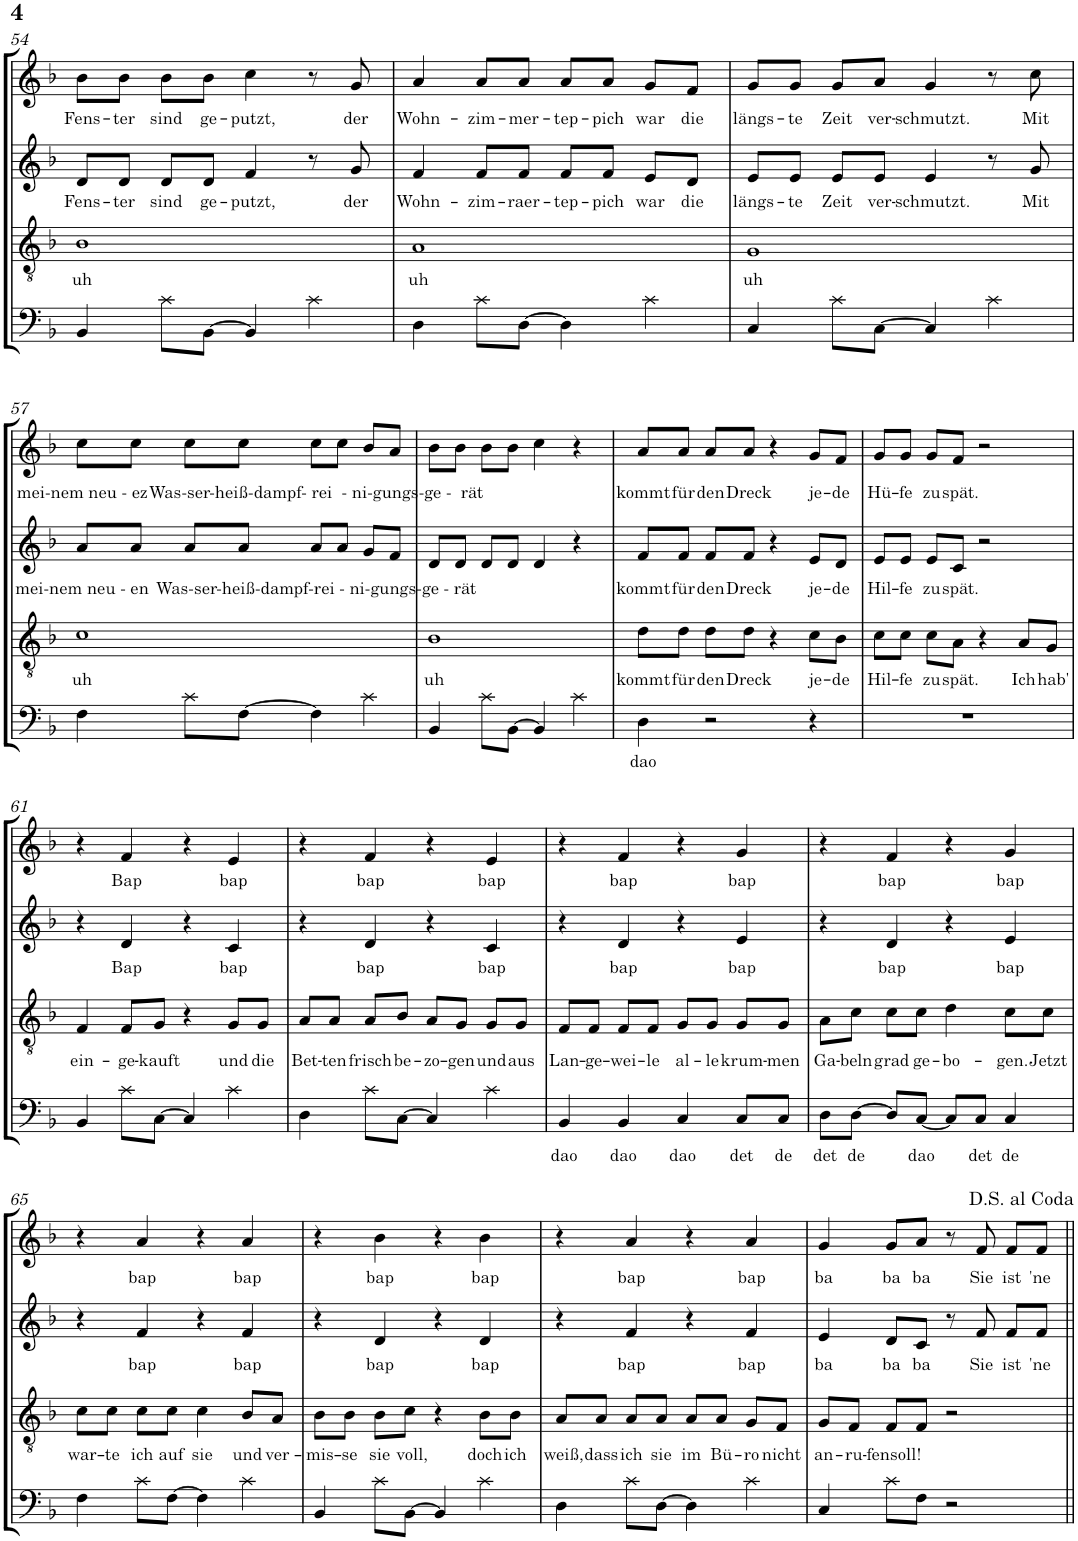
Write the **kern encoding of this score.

**kern	**text	**kern	**text	**kern	**text	**kern	**text
*part4	*part4	*part3	*part3	*part2	*part2	*part1	*part1
*staff4	*staff4	*staff3	*staff3	*staff2	*staff2	*staff1	*staff1
*I"ßass	*	*I"Tenor	*	*I"Alt	*	*I"Sopran	*
!!LO:PB:g=z
*clefF4	*	*clefGv2	*	*clefG2	*	*clefG2	*
*k[b-]	*	*k[b-]	*	*k[b-]	*	*k[b-]	*
*M4/4	*	*M4/4	*	*M4/4	*	*M4/4	*
=54	=54	=54	=54	=54	=54	=54	=54
!	!	!	!LO:LY:b	!	!LO:LY:b	!	!LO:LY:b
4BB-/	.	1B-	uh	8d/L	Fens-	8b-\L	Fens-
!	!	!	!	!	!LO:LY:b	!	!LO:LY:b
.	.	.	.	8d/J	ter	8b-\J	ter
!	!	!	!	!	!LO:LY:b	!	!LO:LY:b
8c\L	.	.	.	8d/L	sind	8b-\L	sind
!	!	!	!	!	!LO:LY:b	!	!LO:LY:b
[8BB-\J	.	.	.	8d/J	ge-	8b-\J	ge-
!	!	!	!	!	!LO:LY:b	!	!LO:LY:b
4BB-/]	.	.	.	4f/	putzt,	4cc\	putzt,
4c\	.	.	.	8r	.	8r	.
!	!	!	!	!	!LO:LY:b	!	!LO:LY:b
.	.	.	.	8g/	der	8g/	der
=55	=55	=55	=55	=55	=55	=55	=55
!	!	!	!LO:LY:b	!	!LO:LY:b	!	!LO:LY:b
4D\	.	1A	uh	4f/	Wohn-	4a/	Wohn-
!	!	!	!	!	!LO:LY:b	!	!LO:LY:b
8c\L	.	.	.	8f/L	zim-	8a/L	zim-
!	!	!	!	!	!LO:LY:b	!	!LO:LY:b
[8D\J	.	.	.	8f/J	raer-	8a/J	mer-
!	!	!	!	!	!LO:LY:b	!	!LO:LY:b
4D\]	.	.	.	8f/L	tep-	8a/L	tep-
!	!	!	!	!	!LO:LY:b	!	!LO:LY:b
.	.	.	.	8f/J	pich	8a/J	pich
!	!	!	!	!	!LO:LY:b	!	!LO:LY:b
4c\	.	.	.	8e/L	war	8g/L	war
!	!	!	!	!	!LO:LY:b	!	!LO:LY:b
.	.	.	.	8d/J	die	8f/J	die
=56	=56	=56	=56	=56	=56	=56	=56
!	!	!	!LO:LY:b	!	!LO:LY:b	!	!LO:LY:b
4C/	.	1G	uh	8e/L	längs-	8g/L	längs-
!	!	!	!	!	!LO:LY:b	!	!LO:LY:b
.	.	.	.	8e/J	te	8g/J	te
!	!	!	!	!	!LO:LY:b	!	!LO:LY:b
8c\L	.	.	.	8e/L	Zeit	8g/L	Zeit
!	!	!	!	!	!LO:LY:b	!	!LO:LY:b
[8C\J	.	.	.	8e/J	ver-	8a/J	ver-
!	!	!	!	!	!LO:LY:b	!	!LO:LY:b
4C/]	.	.	.	4e/	schmutzt.	4g/	schmutzt.
4c\	.	.	.	8r	.	8r	.
!	!	!	!	!	!LO:LY:b	!	!LO:LY:b
.	.	.	.	8g/	Mit	8cc\	Mit
!!LO:LB:g=z
=57	=57	=57	=57	=57	=57	=57	=57
!	!	!	!LO:LY:b	!	!LO:LY:b	!	!LO:LY:b
4F\	.	1c	uh	8a/L	mei-nem neu - en	8cc\L	mei-nem neu - ez
.	.	.	.	8a/J	.	8cc\J	.
8c\L	.	.	.	8a/L	.	8cc\L	.
[8F\J	.	.	.	8a/J	.	8cc\J	.
!	!	!	!	!	!LO:LY:b	!	!LO:LY:b
4F\]	.	.	.	8a/L	Was-ser-heiß-dampf-rei - ni-gungs-ge - rät	8cc\L	Was-ser-heiß-dampf- rei - ni-gungs-ge - rät
.	.	.	.	8a/J	.	8cc\J	.
4c\	.	.	.	8g/L	.	8b-/L	.
.	.	.	.	8f/J	.	8a/J	.
=58	=58	=58	=58	=58	=58	=58	=58
!	!	!	!LO:LY:b	!	!	!	!
4BB-/	.	1B-	uh	8d/L	.	8b-\L	.
.	.	.	.	8d/J	.	8b-\J	.
8c\L	.	.	.	8d/L	.	8b-\L	.
[8BB-\J	.	.	.	8d/J	.	8b-\J	.
4BB-/]	.	.	.	4d/	.	4cc\	.
4c\	.	.	.	4r	.	4r	.
=59	=59	=59	=59	=59	=59	=59	=59
!	!LO:LY:b	!	!LO:LY:b	!	!LO:LY:b	!	!LO:LY:b
4D\	dao	8d\L	kommt	8f/L	kommt	8a/L	kommt
!	!	!	!LO:LY:b	!	!LO:LY:b	!	!LO:LY:b
.	.	8d\J	für	8f/J	für	8a/J	für
!	!	!	!LO:LY:b	!	!LO:LY:b	!	!LO:LY:b
2r	.	8d\L	den	8f/L	den	8a/L	den
!	!	!	!LO:LY:b	!	!LO:LY:b	!	!LO:LY:b
.	.	8d\J	Dreck	8f/J	Dreck	8a/J	Dreck
.	.	4r	.	4r	.	4r	.
!	!	!	!LO:LY:b	!	!LO:LY:b	!	!LO:LY:b
4r	.	8c\L	je-	8e/L	je-	8g/L	je-
!	!	!	!LO:LY:b	!	!LO:LY:b	!	!LO:LY:b
.	.	8B-\J	de	8d/J	de	8f/J	de
=60	=60	=60	=60	=60	=60	=60	=60
!	!	!	!LO:LY:b	!	!LO:LY:b	!	!LO:LY:b
1r	.	8c\L	Hil-	8e/L	Hil-	8g/L	Hü-
!	!	!	!LO:LY:b	!	!LO:LY:b	!	!LO:LY:b
.	.	8c\J	fe	8e/J	fe	8g/J	fe
!	!	!	!LO:LY:b	!	!LO:LY:b	!	!LO:LY:b
.	.	8c\L	zu	8e/L	zu	8g/L	zu
!	!	!	!LO:LY:b	!	!LO:LY:b	!	!LO:LY:b
.	.	8A\J	spät.	8c/J	spät.	8f/J	spät.
.	.	4r	.	2r	.	2r	.
!	!	!	!LO:LY:b	!	!	!	!
.	.	8A/L	Ich	.	.	.	.
!	!	!	!LO:LY:b	!	!	!	!
.	.	8G/J	hab'	.	.	.	.
!!LO:LB:g=z
=61	=61	=61	=61	=61	=61	=61	=61
!	!	!	!LO:LY:b	!	!	!	!
4BB-/	.	4F/	ein-	4r	.	4r	.
!	!	!	!LO:LY:b	!	!LO:LY:b	!	!LO:LY:b
8c\L	.	8F/L	ge-	4d/	Bap	4f/	Bap
!	!	!	!LO:LY:b	!	!	!	!
[8C\J	.	8G/J	kauft	.	.	.	.
4C/]	.	4r	.	4r	.	4r	.
!	!	!	!LO:LY:b	!	!LO:LY:b	!	!LO:LY:b
4c\	.	8G/L	und	4c/	bap	4e/	bap
!	!	!	!LO:LY:b	!	!	!	!
.	.	8G/J	die	.	.	.	.
=62	=62	=62	=62	=62	=62	=62	=62
!	!	!	!LO:LY:b	!	!	!	!
4D\	.	8A/L	Bet-	4r	.	4r	.
!	!	!	!LO:LY:b	!	!	!	!
.	.	8A/J	ten	.	.	.	.
!	!	!	!LO:LY:b	!	!LO:LY:b	!	!LO:LY:b
8c\L	.	8A/L	frisch	4d/	bap	4f/	bap
!	!	!	!LO:LY:b	!	!	!	!
[8C\J	.	8B-/J	be-	.	.	.	.
!	!	!	!LO:LY:b	!	!	!	!
4C/]	.	8A/L	zo-	4r	.	4r	.
!	!	!	!LO:LY:b	!	!	!	!
.	.	8G/J	gen	.	.	.	.
!	!	!	!LO:LY:b	!	!LO:LY:b	!	!LO:LY:b
4c\	.	8G/L	und	4c/	bap	4e/	bap
!	!	!	!LO:LY:b	!	!	!	!
.	.	8G/J	aus	.	.	.	.
=63	=63	=63	=63	=63	=63	=63	=63
!	!LO:LY:b	!	!LO:LY:b	!	!	!	!
4BB-/	dao	8F/L	Lan-	4r	.	4r	.
!	!	!	!LO:LY:b	!	!	!	!
.	.	8F/J	ge-	.	.	.	.
!	!LO:LY:b	!	!LO:LY:b	!	!LO:LY:b	!	!LO:LY:b
4BB-/	dao	8F/L	wei-	4d/	bap	4f/	bap
!	!	!	!LO:LY:b	!	!	!	!
.	.	8F/J	le	.	.	.	.
!	!LO:LY:b	!	!LO:LY:b	!	!	!	!
4C/	dao	8G/L	al-	4r	.	4r	.
!	!	!	!LO:LY:b	!	!	!	!
.	.	8G/J	le	.	.	.	.
!	!LO:LY:b	!	!LO:LY:b	!	!LO:LY:b	!	!LO:LY:b
8C/L	det	8G/L	krum-	4e/	bap	4g/	bap
!	!LO:LY:b	!	!LO:LY:b	!	!	!	!
8C/J	de	8G/J	men	.	.	.	.
=64	=64	=64	=64	=64	=64	=64	=64
!	!LO:LY:b	!	!LO:LY:b	!	!	!	!
8D\L	det	8A\L	Ga-	4r	.	4r	.
!	!LO:LY:b	!	!LO:LY:b	!	!	!	!
[8D\J	de	8c\J	beln	.	.	.	.
!	!	!	!LO:LY:b	!	!LO:LY:b	!	!LO:LY:b
8D/L]	.	8c\L	grad	4d/	bap	4f/	bap
!	!LO:LY:b	!	!LO:LY:b	!	!	!	!
[8C/J	dao	8c\J	ge-	.	.	.	.
!	!	!	!LO:LY:b	!	!	!	!
8C/L]	.	4d\	bo-	4r	.	4r	.
!	!LO:LY:b	!	!	!	!	!	!
8C/J	det	.	.	.	.	.	.
!	!LO:LY:b	!	!LO:LY:b	!	!LO:LY:b	!	!LO:LY:b
4C/	de	8c\L	gen.	4e/	bap	4g/	bap
!	!	!	!LO:LY:b	!	!	!	!
.	.	8c\J	Jetzt	.	.	.	.
!!LO:LB:g=z
=65	=65	=65	=65	=65	=65	=65	=65
!	!	!	!LO:LY:b	!	!	!	!
4F\	.	8c\L	war-	4r	.	4r	.
!	!	!	!LO:LY:b	!	!	!	!
.	.	8c\J	te	.	.	.	.
!	!	!	!LO:LY:b	!	!LO:LY:b	!	!LO:LY:b
8c\L	.	8c\L	ich	4f/	bap	4a/	bap
!	!	!	!LO:LY:b	!	!	!	!
[8F\J	.	8c\J	auf	.	.	.	.
!	!	!	!LO:LY:b	!	!	!	!
4F\]	.	4c\	sie	4r	.	4r	.
!	!	!	!LO:LY:b	!	!LO:LY:b	!	!LO:LY:b
4c\	.	8B-/L	und	4f/	bap	4a/	bap
!	!	!	!LO:LY:b	!	!	!	!
.	.	8A/J	ver-	.	.	.	.
=66	=66	=66	=66	=66	=66	=66	=66
!	!	!	!LO:LY:b	!	!	!	!
4BB-/	.	8B-\L	mis-	4r	.	4r	.
!	!	!	!LO:LY:b	!	!	!	!
.	.	8B-\J	se	.	.	.	.
!	!	!	!LO:LY:b	!	!LO:LY:b	!	!LO:LY:b
8c\L	.	8B-\L	sie	4d/	bap	4b-\	bap
!	!	!	!LO:LY:b	!	!	!	!
[8BB-\J	.	8c\J	voll,	.	.	.	.
4BB-/]	.	4r	.	4r	.	4r	.
!	!	!	!LO:LY:b	!	!LO:LY:b	!	!LO:LY:b
4c\	.	8B-\L	doch	4d/	bap	4b-\	bap
!	!	!	!LO:LY:b	!	!	!	!
.	.	8B-\J	ich	.	.	.	.
=67	=67	=67	=67	=67	=67	=67	=67
!	!	!	!LO:LY:b	!	!	!	!
4D\	.	8A/L	weiß,	4r	.	4r	.
!	!	!	!LO:LY:b	!	!	!	!
.	.	8A/J	dass	.	.	.	.
!	!	!	!LO:LY:b	!	!LO:LY:b	!	!LO:LY:b
8c\L	.	8A/L	ich	4f/	bap	4a/	bap
!	!	!	!LO:LY:b	!	!	!	!
[8D\J	.	8A/J	sie	.	.	.	.
!	!	!	!LO:LY:b	!	!	!	!
4D\]	.	8A/L	im	4r	.	4r	.
!	!	!	!LO:LY:b	!	!	!	!
.	.	8A/J	Bü-	.	.	.	.
!	!	!	!LO:LY:b	!	!LO:LY:b	!	!LO:LY:b
4c\	.	8G/L	ro	4f/	bap	4a/	bap
!	!	!	!LO:LY:b	!	!	!	!
.	.	8F/J	nicht	.	.	.	.
=68	=68	=68	=68	=68	=68	=68	=68
!	!	!	!LO:LY:b	!	!LO:LY:b	!	!LO:LY:b
4C/	.	8G/L	an-	4e/	ba	4g/	ba
!	!	!	!LO:LY:b	!	!	!	!
.	.	8F/J	ru-	.	.	.	.
!	!	!	!LO:LY:b	!	!LO:LY:b	!	!LO:LY:b
8c\L	.	8F/L	fensoll!	8d/L	ba	8g/L	ba
!	!	!	!	!	!LO:LY:b	!	!LO:LY:b
8F\J	.	8F/J	.	8c/J	ba	8a/J	ba
2r	.	2r	.	8r	.	8r	.
!	!	!	!	!	!LO:LY:b	!	!LO:LY:b
.	.	.	.	8f/	Sie	8f/	Sie
!	!	!	!	!	!LO:LY:b	!	!LO:LY:b
.	.	.	.	8f/L	ist	8f/L	ist
!	!	!	!	!	!LO:LY:b	!	!LO:LY:b
.	.	.	.	8f/J	'ne	8f/J	'ne
=||	=||	=||	=||	=||	=||	=||	=||
*-	*-	*-	*-	*-	*-	*-	*-
